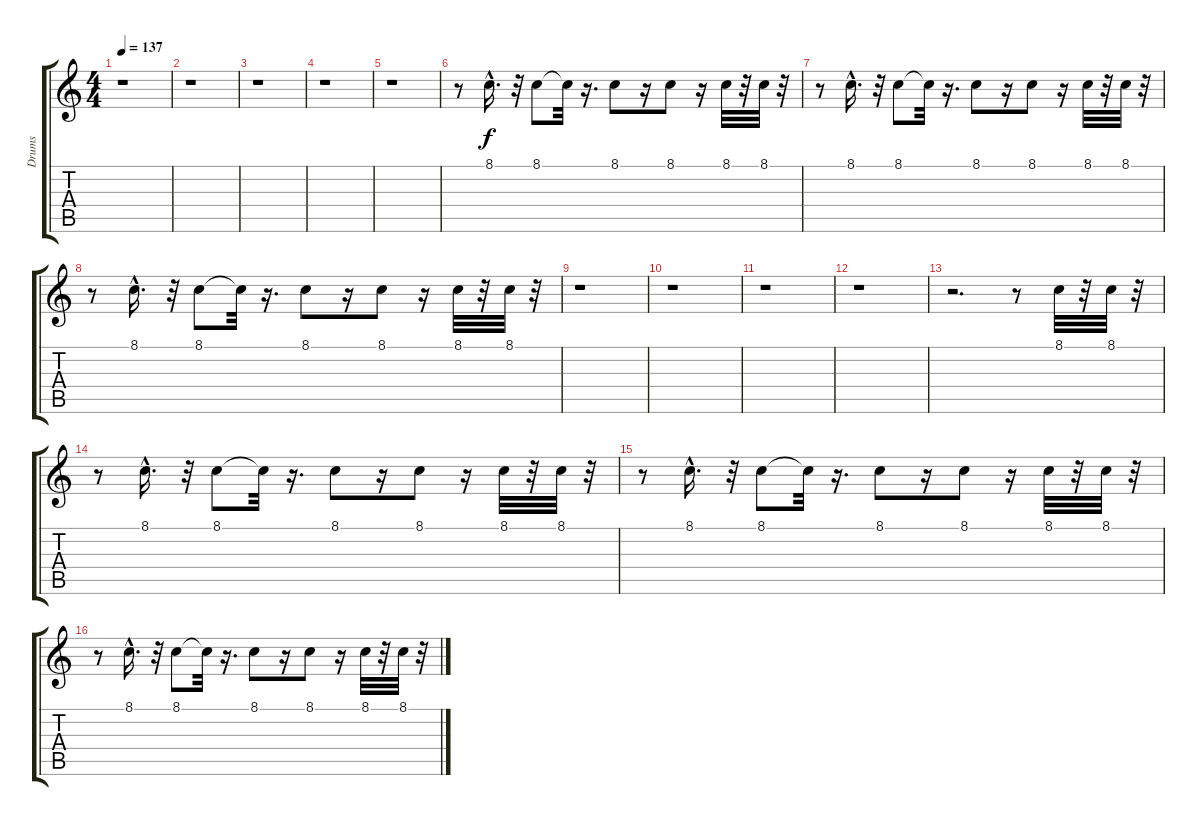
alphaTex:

\track ("Drums" "Drums") {instrument synthdrum}
\staff {score tabs}
\tuning (E4 B3 G3 D3 A2 E2) {hide}
\ts (4 4)
\tempo 137
\clef g2
\ks c
r.1{dy f} |
r.1 |
r.1 |
r.1 |
r.1 |
r.8 8.1{hac}.16{d} r.32 8.1.8 8.1{t}.32 r.16{d} 8.1.8 r.16 8.1.8 r.16 8.1.32 r.32 8.1.32 r.32 |
r.8 8.1{hac}.16{d} r.32 8.1.8 8.1{t}.32 r.16{d} 8.1.8 r.16 8.1.8 r.16 8.1.32 r.32 8.1.32 r.32 |
r.8 8.1{hac}.16{d} r.32 8.1.8 8.1{t}.32 r.16{d} 8.1.8 r.16 8.1.8 r.16 8.1.32 r.32 8.1.32 r.32 |
r.1 |
r.1 |
r.1 |
r.1 |
r.2{d} r.8 8.1.32 r.32 8.1.32 r.32 |
r.8 8.1{hac}.16{d} r.32 8.1.8 8.1{t}.32 r.16{d} 8.1.8 r.16 8.1.8 r.16 8.1.32 r.32 8.1.32 r.32 |
r.8 8.1{hac}.16{d} r.32 8.1.8 8.1{t}.32 r.16{d} 8.1.8 r.16 8.1.8 r.16 8.1.32 r.32 8.1.32 r.32 |
r.8 8.1{hac}.16{d} r.32 8.1.8 8.1{t}.32 r.16{d} 8.1.8 r.16 8.1.8 r.16 8.1.32 r.32 8.1.32 r.32
